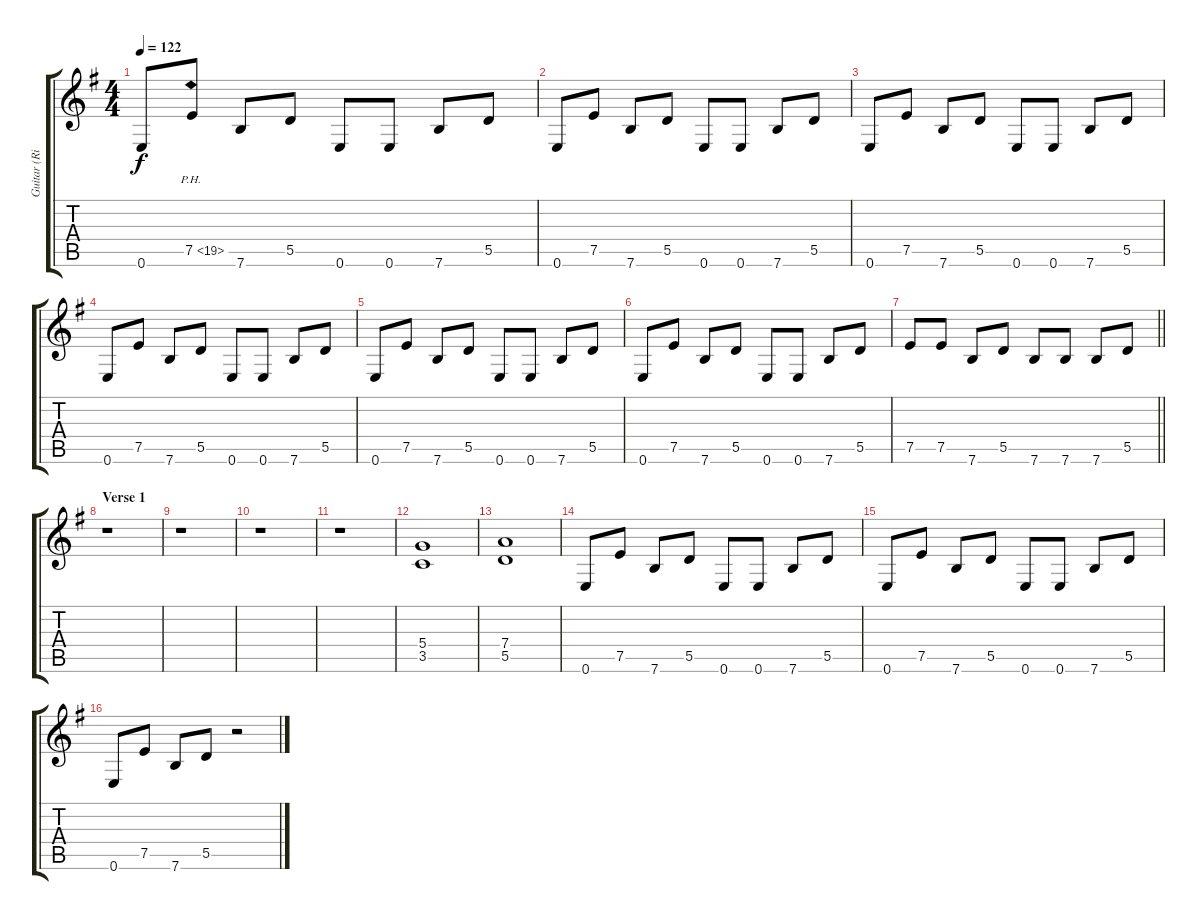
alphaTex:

\track ("Guitar (Richie Sambora)" "Guitar (Ri") {instrument distortionguitar}
\staff {score tabs}
\tuning (E4 B3 G3 D3 A2 E2) {hide}
\ts (4 4)
\tempo 122
\clef g2
\ks eminor
0.6.8{dy f} 7.5{ph 12}.8 7.6.8 5.5.8 0.6.8 0.6.8 7.6.8 5.5.8 |
0.6.8 7.5.8 7.6.8 5.5.8 0.6.8 0.6.8 7.6.8 5.5.8 |
0.6.8 7.5.8 7.6.8 5.5.8 0.6.8 0.6.8 7.6.8 5.5.8 |
0.6.8 7.5.8 7.6.8 5.5.8 0.6.8 0.6.8 7.6.8 5.5.8 |
0.6.8 7.5.8 7.6.8 5.5.8 0.6.8 0.6.8 7.6.8 5.5.8 |
0.6.8 7.5.8 7.6.8 5.5.8 0.6.8 0.6.8 7.6.8 5.5.8 |
\barLineRight lightlight
7.5.8 7.5.8 7.6.8 5.5.8 7.6.8 7.6.8 7.6.8 5.5.8 |
\section ("" "Verse 1")
r.1 |
r.1 |
r.1 |
r.1 |
(5.4 3.5).1 |
(7.4 5.5).1 |
0.6.8 7.5.8 7.6.8 5.5.8 0.6.8 0.6.8 7.6.8 5.5.8 |
0.6.8 7.5.8 7.6.8 5.5.8 0.6.8 0.6.8 7.6.8 5.5.8 |
0.6.8 7.5.8 7.6.8 5.5.8 r.2
